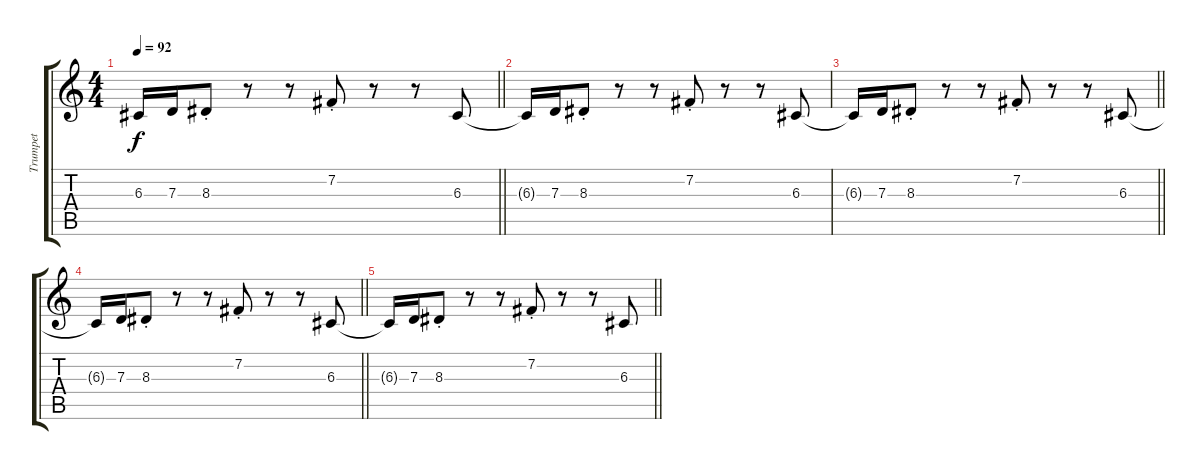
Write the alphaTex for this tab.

\track ("Trumpet" "Trumpet") {instrument trumpet}
\staff {score tabs}
\tuning (E4 B3 G3 D3 A2 E2) {hide}
\ts (4 4)
\tempo 92
\clef g2
\barLineRight lightlight
\ks c
6.3{t}.16{dy f} 7.3.16 8.3{st}.8 r.8 r.8 7.2{st}.8 r.8 r.8 6.3.8 |
6.3{t}.16 7.3.16 8.3{st}.8 r.8 r.8 7.2{st}.8 r.8 r.8 6.3.8 |
\barLineRight lightlight
6.3{t}.16 7.3.16 8.3{st}.8 r.8 r.8 7.2{st}.8 r.8 r.8 6.3.8 |
\barLineRight lightlight
6.3{t}.16 7.3.16 8.3{st}.8 r.8 r.8 7.2{st}.8 r.8 r.8 6.3.8 |
\barLineRight lightlight
6.3{t}.16 7.3.16 8.3{st}.8 r.8 r.8 7.2{st}.8 r.8 r.8 6.3.8
